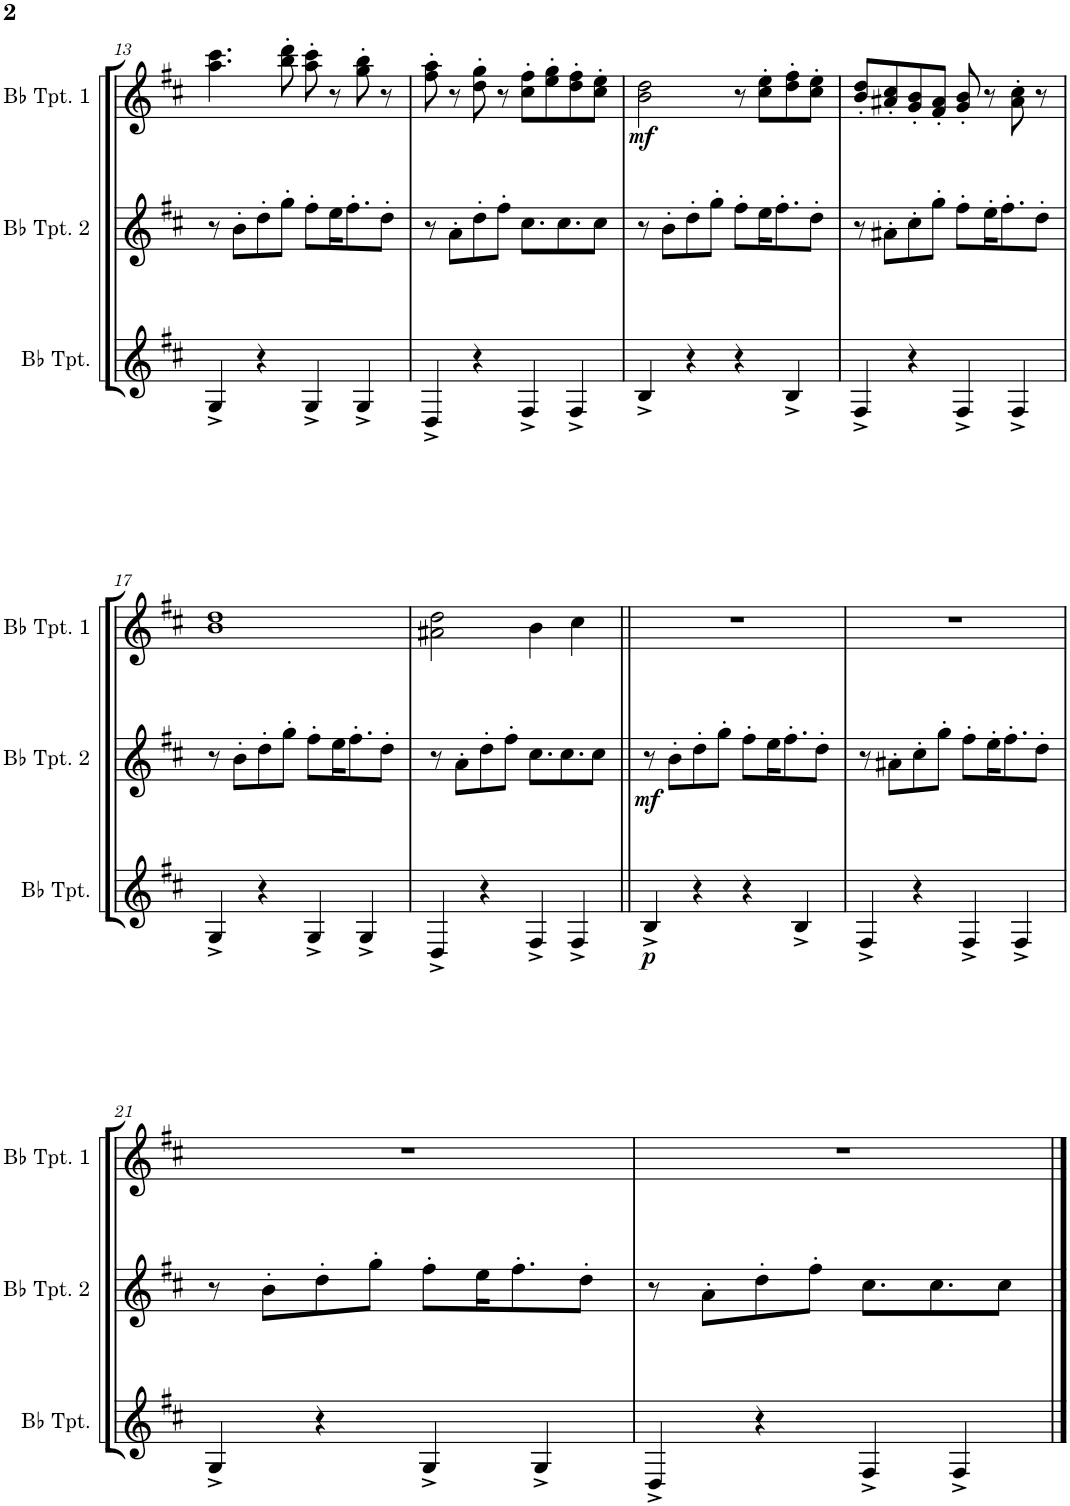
**kern	**dynam	**kern	**dynam	**kern	**dynam
*part3	*part3	*part2	*part2	*part1	*part1
*staff3	*staff3	*staff2	*staff2	*staff1	*staff1
*I"Bb Trumpet	*	*I"Bb Trumpet 2	*	*I"Bb Trumpet 1	*
*I'Bb Tpt.	*	*I'Bb Tpt. 2	*	*I'Bb Tpt. 1	*
!!LO:PB:g=z
*clefG2	*	*clefG2	*	*clefG2	*
*Trd1c2	*	*Trd1c2	*	*Trd1c2	*
*k[f#c#]	*	*k[f#c#]	*	*k[f#c#]	*
*M4/4	*	*M4/4	*	*M4/4	*
=13	=13	=13	=13	=13	=13
4G^/	.	8r	.	4.aa\ 4.ccc#\	.
.	.	8b'\L	.	.	.
4r	.	8dd'\	.	.	.
.	.	8gg'\J	.	8bb\' 8ddd\'	.
4G^/	.	8ff#'\L	.	8aa\' 8ccc#\'	.
.	.	16ee\K	.	8r	.
.	.	8.ff#'\	.	.	.
4G^/	.	.	.	8gg\' 8bb\'	.
.	.	8dd'\J	.	8r	.
=14	=14	=14	=14	=14	=14
4D^/	.	8r	.	8ff#\' 8aa\'	.
.	.	8a'\L	.	8r	.
4r	.	8dd'\	.	8dd\' 8gg\'	.
.	.	8ff#'\J	.	8r	.
4F#^/	.	8.cc#\L	.	8cc#\' 8ff#\'L	.
.	.	.	.	8ee\' 8gg\'	.
.	.	8.cc#\	.	.	.
4F#^/	.	.	.	8dd\' 8ff#\'	.
.	.	8cc#\J	.	8cc#\' 8ee\'J	.
=15	=15	=15	=15	=15	=15
!	!	!	!	!	!LO:DY:b
4B^/	.	8r	.	2b\ 2dd\	mf
.	.	8b'\L	.	.	.
4r	.	8dd'\	.	.	.
.	.	8gg'\J	.	.	.
4r	.	8ff#'\L	.	8r	.
.	.	16ee\K	.	8cc#\' 8ee\'L	.
.	.	8.ff#'\	.	.	.
4B^/	.	.	.	8dd\' 8ff#\'	.
.	.	8dd'\J	.	8cc#\' 8ee\'J	.
=16	=16	=16	=16	=16	=16
4F#^/	.	8r	.	8b/' 8dd/'L	.
.	.	8a#X'\L	.	8a#X/' 8cc#/'	.
4r	.	8cc#'\	.	8g/' 8b/'	.
.	.	8gg'\J	.	8f#/' 8a#/'J	.
4F#^/	.	8ff#'\L	.	8g/' 8b/'	.
.	.	16ee'\K	.	8r	.
.	.	8.ff#'\	.	.	.
4F#^/	.	.	.	8a#\' 8cc#\'	.
.	.	8dd'\J	.	8r	.
!!LO:LB:g=z
=17	=17	=17	=17	=17	=17
4G^/	.	8r	.	1b 1dd	.
.	.	8b'\L	.	.	.
4r	.	8dd'\	.	.	.
.	.	8gg'\J	.	.	.
4G^/	.	8ff#'\L	.	.	.
.	.	16ee\K	.	.	.
.	.	8.ff#'\	.	.	.
4G^/	.	.	.	.	.
.	.	8dd'\J	.	.	.
=18	=18	=18	=18	=18	=18
4D^/	.	8r	.	2a#X\ 2dd\	.
.	.	8a'\L	.	.	.
4r	.	8dd'\	.	.	.
.	.	8ff#'\J	.	.	.
4F#^/	.	8.cc#\L	.	4b\	.
.	.	8.cc#\	.	.	.
4F#^/	.	.	.	4cc#\	.
.	.	8cc#\J	.	.	.
=19||	=19||	=19||	=19||	=19||	=19||
!	!LO:DY:b	!	!LO:DY:b	!	!
4B^/	p	8r	mf	1r	.
.	.	8b'\L	.	.	.
4r	.	8dd'\	.	.	.
.	.	8gg'\J	.	.	.
4r	.	8ff#'\L	.	.	.
.	.	16ee\K	.	.	.
.	.	8.ff#'\	.	.	.
4B^/	.	.	.	.	.
.	.	8dd'\J	.	.	.
=20	=20	=20	=20	=20	=20
4F#^/	.	8r	.	1r	.
.	.	8a#X'\L	.	.	.
4r	.	8cc#'\	.	.	.
.	.	8gg'\J	.	.	.
4F#^/	.	8ff#'\L	.	.	.
.	.	16ee'\K	.	.	.
.	.	8.ff#'\	.	.	.
4F#^/	.	.	.	.	.
.	.	8dd'\J	.	.	.
!!LO:LB:g=z
=21	=21	=21	=21	=21	=21
4G^/	.	8r	.	1r	.
.	.	8b'\L	.	.	.
4r	.	8dd'\	.	.	.
.	.	8gg'\J	.	.	.
4G^/	.	8ff#'\L	.	.	.
.	.	16ee\K	.	.	.
.	.	8.ff#'\	.	.	.
4G^/	.	.	.	.	.
.	.	8dd'\J	.	.	.
=22	=22	=22	=22	=22	=22
4D^/	.	8r	.	1r	.
.	.	8a'\L	.	.	.
4r	.	8dd'\	.	.	.
.	.	8ff#'\J	.	.	.
4F#^/	.	8.cc#\L	.	.	.
.	.	8.cc#\	.	.	.
4F#^/	.	.	.	.	.
.	.	8cc#\J	.	.	.
==	==	==	==	==	==
*-	*-	*-	*-	*-	*-
